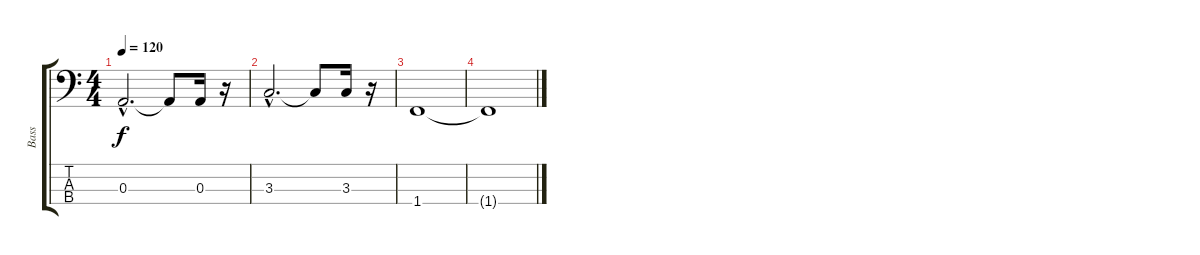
\track ("Bass" "Bass") {instrument electricbassfinger}
\staff {score tabs}
\tuning (G2 D2 A1 E1) {hide}
\ts (4 4)
\tempo 120
\clef f4
\ks c
0.3{hac}.2{d dy f} 0.3{t}.8 0.3.16 r.16 |
3.3{hac}.2{d} 3.3{t}.8 3.3.16 r.16 |
1.4.1 |
1.4{t}.1
